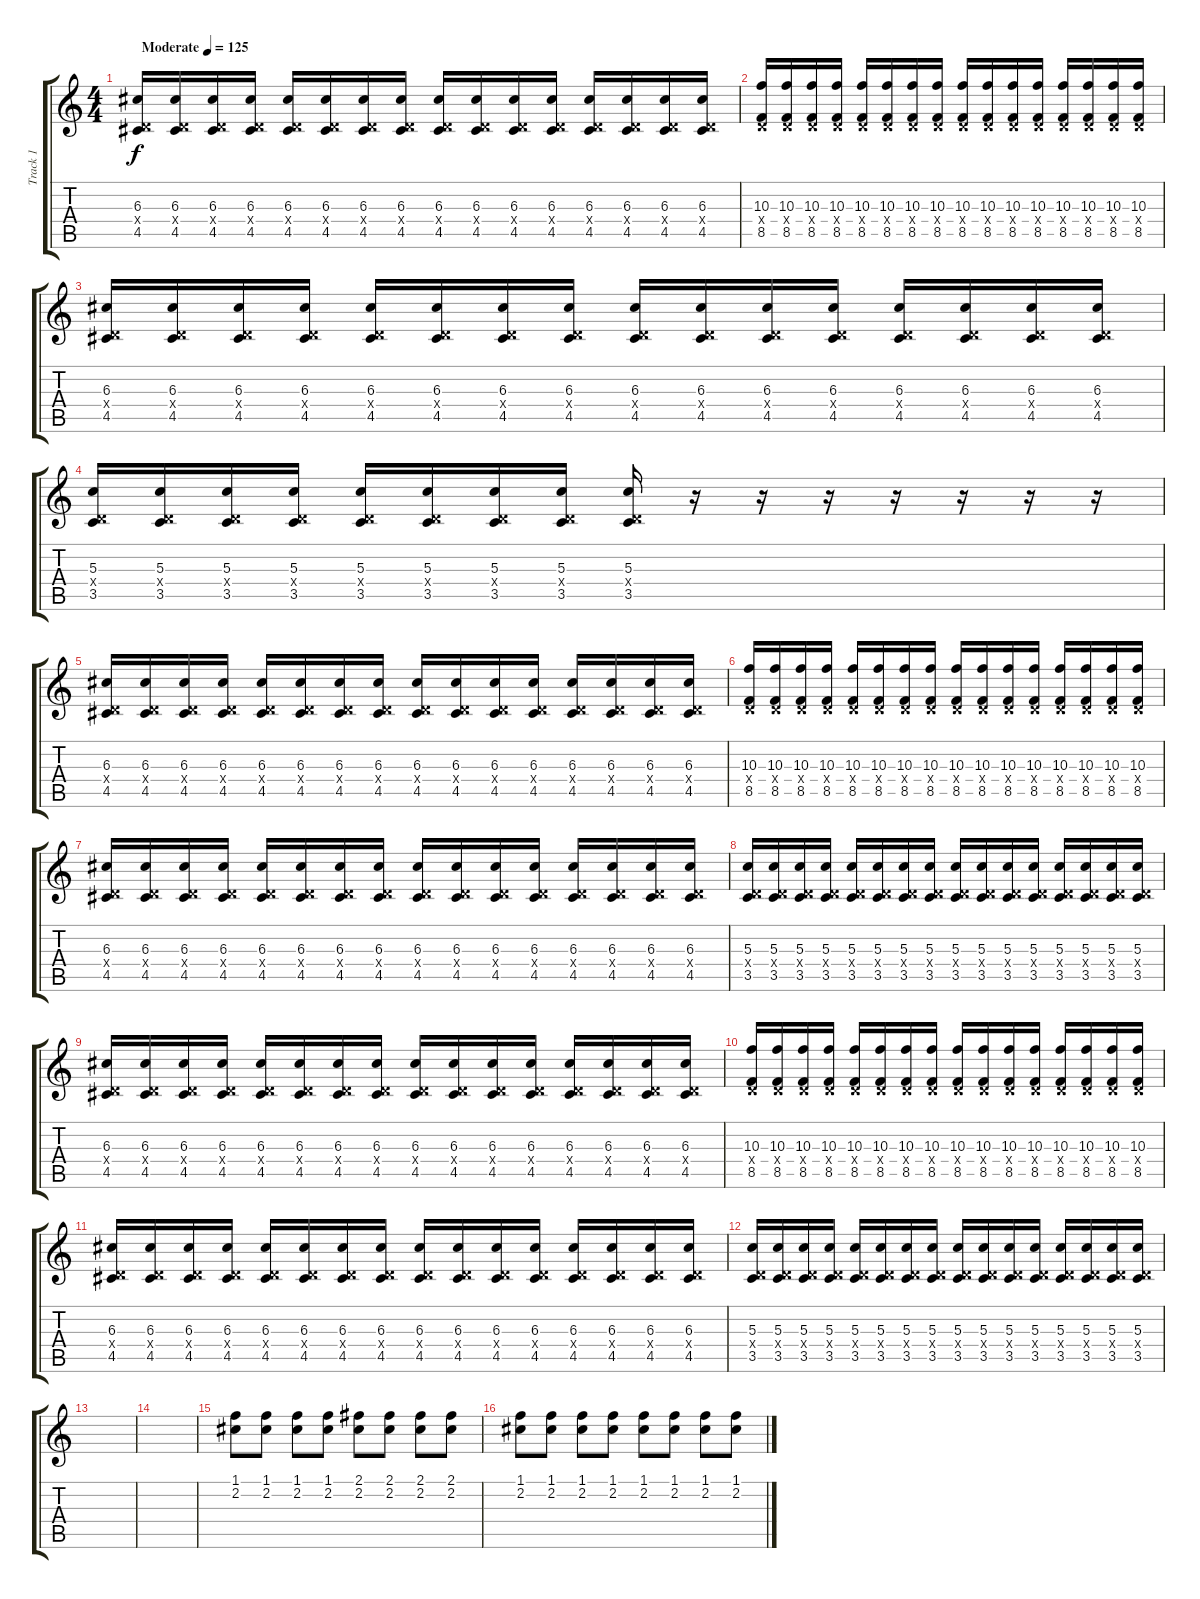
\track ("Track 1" "Track 1") {instrument distortionguitar}
\staff {score tabs}
\tuning (E4 B3 G3 D3 A2 E2) {hide}
\ts (4 4)
\tempo (125 "Moderate")
\clef g2
\ks c
(6.3 0.4{x} 4.5).16{dy f instrument distortionguitar} (6.3 0.4{x} 4.5).16 (6.3 0.4{x} 4.5).16 (6.3 0.4{x} 4.5).16 (6.3 0.4{x} 4.5).16 (6.3 0.4{x} 4.5).16 (6.3 0.4{x} 4.5).16 (6.3 0.4{x} 4.5).16 (6.3 0.4{x} 4.5).16 (6.3 0.4{x} 4.5).16 (6.3 0.4{x} 4.5).16 (6.3 0.4{x} 4.5).16 (6.3 0.4{x} 4.5).16 (6.3 0.4{x} 4.5).16 (6.3 0.4{x} 4.5).16 (6.3 0.4{x} 4.5).16 |
(10.3 0.4{x} 8.5).16 (10.3 0.4{x} 8.5).16 (10.3 0.4{x} 8.5).16 (10.3 0.4{x} 8.5).16 (10.3 0.4{x} 8.5).16 (10.3 0.4{x} 8.5).16 (10.3 0.4{x} 8.5).16 (10.3 0.4{x} 8.5).16 (10.3 0.4{x} 8.5).16 (10.3 0.4{x} 8.5).16 (10.3 0.4{x} 8.5).16 (10.3 0.4{x} 8.5).16 (10.3 0.4{x} 8.5).16 (10.3 0.4{x} 8.5).16 (10.3 0.4{x} 8.5).16 (10.3 0.4{x} 8.5).16 |
(6.3 0.4{x} 4.5).16 (6.3 0.4{x} 4.5).16 (6.3 0.4{x} 4.5).16 (6.3 0.4{x} 4.5).16 (6.3 0.4{x} 4.5).16 (6.3 0.4{x} 4.5).16 (6.3 0.4{x} 4.5).16 (6.3 0.4{x} 4.5).16 (6.3 0.4{x} 4.5).16 (6.3 0.4{x} 4.5).16 (6.3 0.4{x} 4.5).16 (6.3 0.4{x} 4.5).16 (6.3 0.4{x} 4.5).16 (6.3 0.4{x} 4.5).16 (6.3 0.4{x} 4.5).16 (6.3 0.4{x} 4.5).16 |
(5.3 0.4{x} 3.5).16 (5.3 0.4{x} 3.5).16 (5.3 0.4{x} 3.5).16 (5.3 0.4{x} 3.5).16 (5.3 0.4{x} 3.5).16 (5.3 0.4{x} 3.5).16 (5.3 0.4{x} 3.5).16 (5.3 0.4{x} 3.5).16 (5.3 0.4{x} 3.5).16 r.16 r.16 r.16 r.16 r.16 r.16 r.16 |
(6.3 0.4{x} 4.5).16 (6.3 0.4{x} 4.5).16 (6.3 0.4{x} 4.5).16 (6.3 0.4{x} 4.5).16 (6.3 0.4{x} 4.5).16 (6.3 0.4{x} 4.5).16 (6.3 0.4{x} 4.5).16 (6.3 0.4{x} 4.5).16 (6.3 0.4{x} 4.5).16 (6.3 0.4{x} 4.5).16 (6.3 0.4{x} 4.5).16 (6.3 0.4{x} 4.5).16 (6.3 0.4{x} 4.5).16 (6.3 0.4{x} 4.5).16 (6.3 0.4{x} 4.5).16 (6.3 0.4{x} 4.5).16 |
(10.3 0.4{x} 8.5).16 (10.3 0.4{x} 8.5).16 (10.3 0.4{x} 8.5).16 (10.3 0.4{x} 8.5).16 (10.3 0.4{x} 8.5).16 (10.3 0.4{x} 8.5).16 (10.3 0.4{x} 8.5).16 (10.3 0.4{x} 8.5).16 (10.3 0.4{x} 8.5).16 (10.3 0.4{x} 8.5).16 (10.3 0.4{x} 8.5).16 (10.3 0.4{x} 8.5).16 (10.3 0.4{x} 8.5).16 (10.3 0.4{x} 8.5).16 (10.3 0.4{x} 8.5).16 (10.3 0.4{x} 8.5).16 |
(6.3 0.4{x} 4.5).16 (6.3 0.4{x} 4.5).16 (6.3 0.4{x} 4.5).16 (6.3 0.4{x} 4.5).16 (6.3 0.4{x} 4.5).16 (6.3 0.4{x} 4.5).16 (6.3 0.4{x} 4.5).16 (6.3 0.4{x} 4.5).16 (6.3 0.4{x} 4.5).16 (6.3 0.4{x} 4.5).16 (6.3 0.4{x} 4.5).16 (6.3 0.4{x} 4.5).16 (6.3 0.4{x} 4.5).16 (6.3 0.4{x} 4.5).16 (6.3 0.4{x} 4.5).16 (6.3 0.4{x} 4.5).16 |
(5.3 0.4{x} 3.5).16 (5.3 0.4{x} 3.5).16 (5.3 0.4{x} 3.5).16 (5.3 0.4{x} 3.5).16 (5.3 0.4{x} 3.5).16 (5.3 0.4{x} 3.5).16 (5.3 0.4{x} 3.5).16 (5.3 0.4{x} 3.5).16 (5.3 0.4{x} 3.5).16 (5.3 0.4{x} 3.5).16 (5.3 0.4{x} 3.5).16 (5.3 0.4{x} 3.5).16 (5.3 0.4{x} 3.5).16 (5.3 0.4{x} 3.5).16 (5.3 0.4{x} 3.5).16 (5.3 0.4{x} 3.5).16 |
(6.3 0.4{x} 4.5).16 (6.3 0.4{x} 4.5).16 (6.3 0.4{x} 4.5).16 (6.3 0.4{x} 4.5).16 (6.3 0.4{x} 4.5).16 (6.3 0.4{x} 4.5).16 (6.3 0.4{x} 4.5).16 (6.3 0.4{x} 4.5).16 (6.3 0.4{x} 4.5).16 (6.3 0.4{x} 4.5).16 (6.3 0.4{x} 4.5).16 (6.3 0.4{x} 4.5).16 (6.3 0.4{x} 4.5).16 (6.3 0.4{x} 4.5).16 (6.3 0.4{x} 4.5).16 (6.3 0.4{x} 4.5).16 |
(10.3 0.4{x} 8.5).16 (10.3 0.4{x} 8.5).16 (10.3 0.4{x} 8.5).16 (10.3 0.4{x} 8.5).16 (10.3 0.4{x} 8.5).16 (10.3 0.4{x} 8.5).16 (10.3 0.4{x} 8.5).16 (10.3 0.4{x} 8.5).16 (10.3 0.4{x} 8.5).16 (10.3 0.4{x} 8.5).16 (10.3 0.4{x} 8.5).16 (10.3 0.4{x} 8.5).16 (10.3 0.4{x} 8.5).16 (10.3 0.4{x} 8.5).16 (10.3 0.4{x} 8.5).16 (10.3 0.4{x} 8.5).16 |
(6.3 0.4{x} 4.5).16 (6.3 0.4{x} 4.5).16 (6.3 0.4{x} 4.5).16 (6.3 0.4{x} 4.5).16 (6.3 0.4{x} 4.5).16 (6.3 0.4{x} 4.5).16 (6.3 0.4{x} 4.5).16 (6.3 0.4{x} 4.5).16 (6.3 0.4{x} 4.5).16 (6.3 0.4{x} 4.5).16 (6.3 0.4{x} 4.5).16 (6.3 0.4{x} 4.5).16 (6.3 0.4{x} 4.5).16 (6.3 0.4{x} 4.5).16 (6.3 0.4{x} 4.5).16 (6.3 0.4{x} 4.5).16 |
(5.3 0.4{x} 3.5).16 (5.3 0.4{x} 3.5).16 (5.3 0.4{x} 3.5).16 (5.3 0.4{x} 3.5).16 (5.3 0.4{x} 3.5).16 (5.3 0.4{x} 3.5).16 (5.3 0.4{x} 3.5).16 (5.3 0.4{x} 3.5).16 (5.3 0.4{x} 3.5).16 (5.3 0.4{x} 3.5).16 (5.3 0.4{x} 3.5).16 (5.3 0.4{x} 3.5).16 (5.3 0.4{x} 3.5).16 (5.3 0.4{x} 3.5).16 (5.3 0.4{x} 3.5).16 (5.3 0.4{x} 3.5).16 |
|
|
(1.1 2.2).8 (1.1 2.2).8 (1.1 2.2).8 (1.1 2.2).8 (2.1 2.2).8 (2.1 2.2).8 (2.1 2.2).8 (2.1 2.2).8 |
(1.1 2.2).8 (1.1 2.2).8 (1.1 2.2).8 (1.1 2.2).8 (1.1 2.2).8 (1.1 2.2).8 (1.1 2.2).8 (1.1 2.2).8
